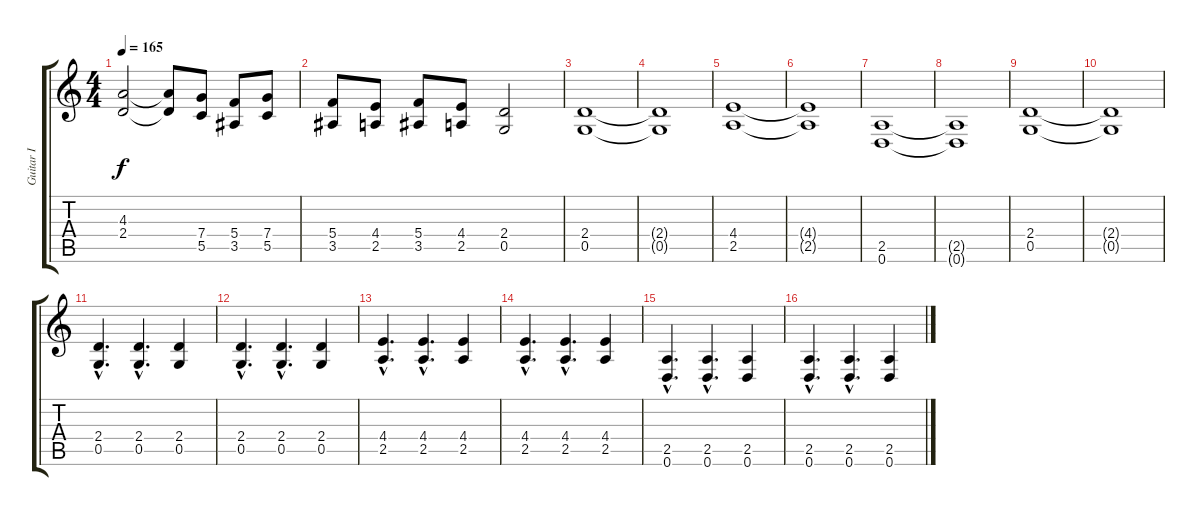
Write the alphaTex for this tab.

\track ("Guitar I" "Guitar I") {instrument distortionguitar}
\staff {score tabs}
\tuning (D4 A3 F3 C3 G2 D2) {hide}
\ts (4 4)
\tempo 165
\clef g2
\ks c
(4.3 2.4).2{dy f} (4.3{t} 2.4{t}).8 (7.4 5.5).8 (5.4 3.5).8 (7.4 5.5).8 |
(5.4 3.5).8 (4.4 2.5).8 (5.4 3.5).8 (4.4 2.5).8 (2.4 0.5).2 |
(2.4 0.5).1 |
(2.4{t} 0.5{t}).1 |
(4.4 2.5).1 |
(4.4{t} 2.5{t}).1 |
(2.5 0.6).1 |
(2.5{t} 0.6{t}).1 |
(2.4 0.5).1 |
(2.4{t} 0.5{t}).1 |
(2.4{hac} 0.5{hac}).4{d} (2.4{hac} 0.5{hac}).4{d} (2.4 0.5).4 |
(2.4{hac} 0.5{hac}).4{d} (2.4{hac} 0.5{hac}).4{d} (2.4 0.5).4 |
(4.4{hac} 2.5{hac}).4{d} (4.4{hac} 2.5{hac}).4{d} (4.4 2.5).4 |
(4.4{hac} 2.5{hac}).4{d} (4.4{hac} 2.5{hac}).4{d} (4.4 2.5).4 |
(2.5{hac} 0.6{hac}).4{d} (2.5{hac} 0.6{hac}).4{d} (2.5 0.6).4 |
(2.5{hac} 0.6{hac}).4{d} (2.5{hac} 0.6{hac}).4{d} (2.5 0.6).4
